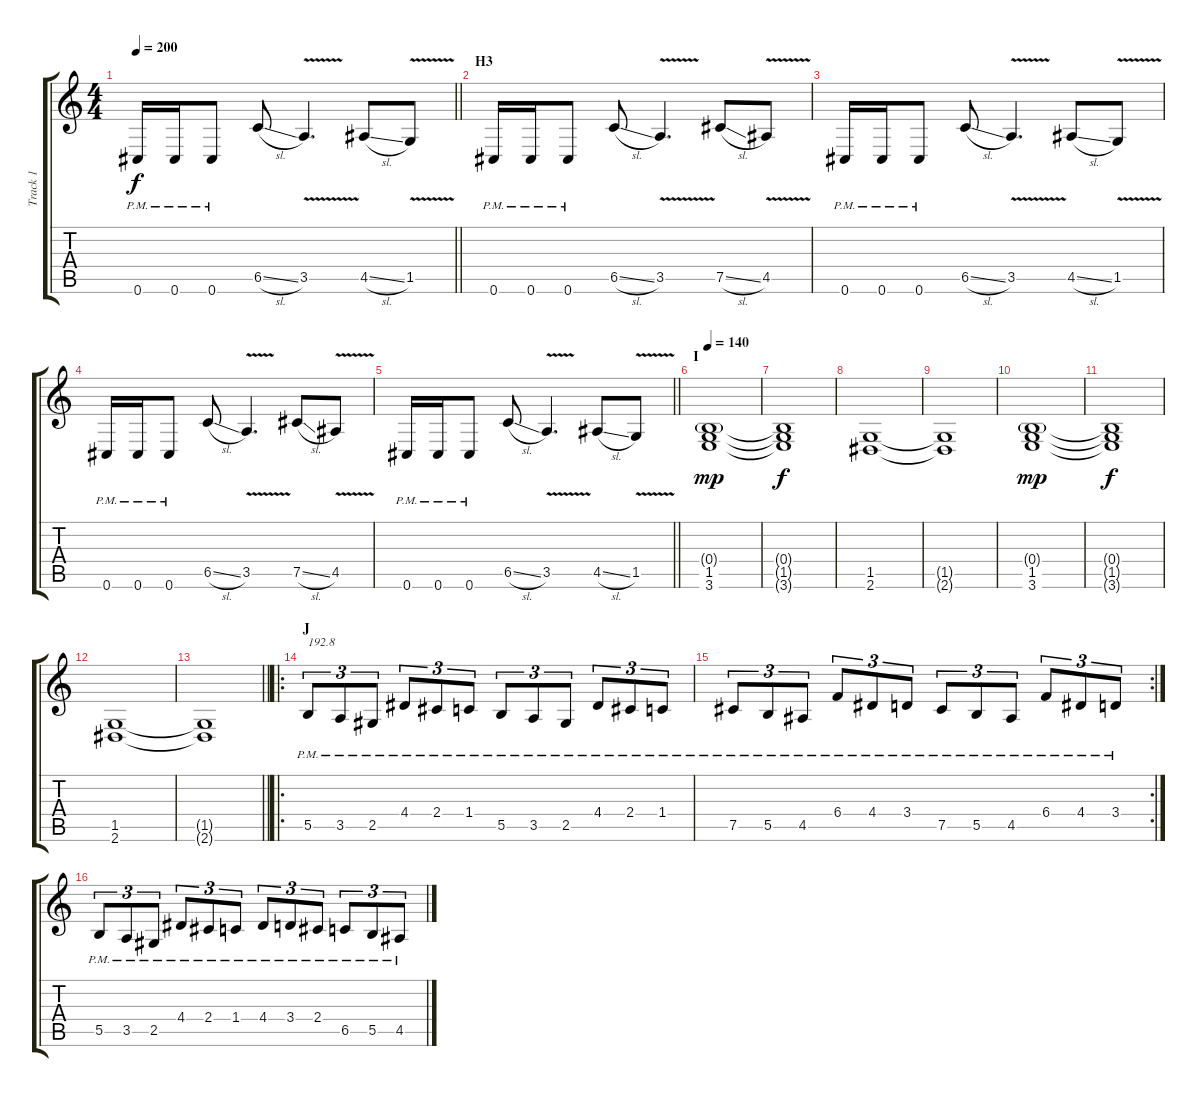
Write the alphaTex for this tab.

\track ("Track 1" "Track 1") {instrument distortionguitar}
\staff {score tabs}
\tuning (Db4 Ab3 E3 B2 Gb2 Db2) {hide}
\ts (4 4)
\tempo 200
\clef g2
\barLineRight lightlight
\ks c
0.6{pm}.16{dy f} 0.6{pm}.16 0.6{pm}.8 6.5{sl}.8 3.5{v}.4{d} 4.5{sl}.8 1.5{v}.8 |
\section ("" "H3")
0.6{pm}.16 0.6{pm}.16 0.6{pm}.8 6.5{sl}.8 3.5{v}.4{d} 7.5{sl}.8 4.5{v}.8 |
0.6{pm}.16 0.6{pm}.16 0.6{pm}.8 6.5{sl}.8 3.5{v}.4{d} 4.5{sl}.8 1.5{v}.8 |
0.6{pm}.16 0.6{pm}.16 0.6{pm}.8 6.5{sl}.8 3.5{v}.4{d} 7.5{sl}.8 4.5{v}.8 |
\barLineRight lightlight
0.6{pm}.16 0.6{pm}.16 0.6{pm}.8 6.5{sl}.8 3.5{v}.4{d} 4.5{sl}.8 1.5{v}.8 |
\section ("" "I")
\tempo 140
(0.4{g} 1.5 3.6).1{dy mp} |
(0.4{t} 1.5{t} 3.6{t}).1{dy f} |
(1.5 2.6).1 |
(1.5{t} 2.6{t}).1 |
(0.4{g} 1.5 3.6).1{dy mp} |
(0.4{t} 1.5{t} 3.6{t}).1{dy f} |
(1.5 2.6).1 |
\barLineRight lightlight
(1.5{t} 2.6{t}).1 |
\ro
\section ("" "J")
5.5{pm}.8{tu (3 2) txt "192.8"} 3.5{pm}.8{tu (3 2)} 2.5{pm}.8{tu (3 2)} 4.4{pm}.8{tu (3 2)} 2.4{pm}.8{tu (3 2)} 1.4{pm}.8{tu (3 2)} 5.5{pm}.8{tu (3 2)} 3.5{pm}.8{tu (3 2)} 2.5{pm}.8{tu (3 2)} 4.4{pm}.8{tu (3 2)} 2.4{pm}.8{tu (3 2)} 1.4{pm}.8{tu (3 2)} |
\rc 2
7.5{pm}.8{tu (3 2)} 5.5{pm}.8{tu (3 2)} 4.5{pm}.8{tu (3 2)} 6.4{pm}.8{tu (3 2)} 4.4{pm}.8{tu (3 2)} 3.4{pm}.8{tu (3 2)} 7.5{pm}.8{tu (3 2)} 5.5{pm}.8{tu (3 2)} 4.5{pm}.8{tu (3 2)} 6.4{pm}.8{tu (3 2)} 4.4{pm}.8{tu (3 2)} 3.4{pm}.8{tu (3 2)} |
5.5{pm}.8{tu (3 2)} 3.5{pm}.8{tu (3 2)} 2.5{pm}.8{tu (3 2)} 4.4{pm}.8{tu (3 2)} 2.4{pm}.8{tu (3 2)} 1.4{pm}.8{tu (3 2)} 4.4{pm}.8{tu (3 2)} 3.4{pm}.8{tu (3 2)} 2.4{pm}.8{tu (3 2)} 6.5{pm}.8{tu (3 2)} 5.5{pm}.8{tu (3 2)} 4.5{pm}.8{tu (3 2)}
